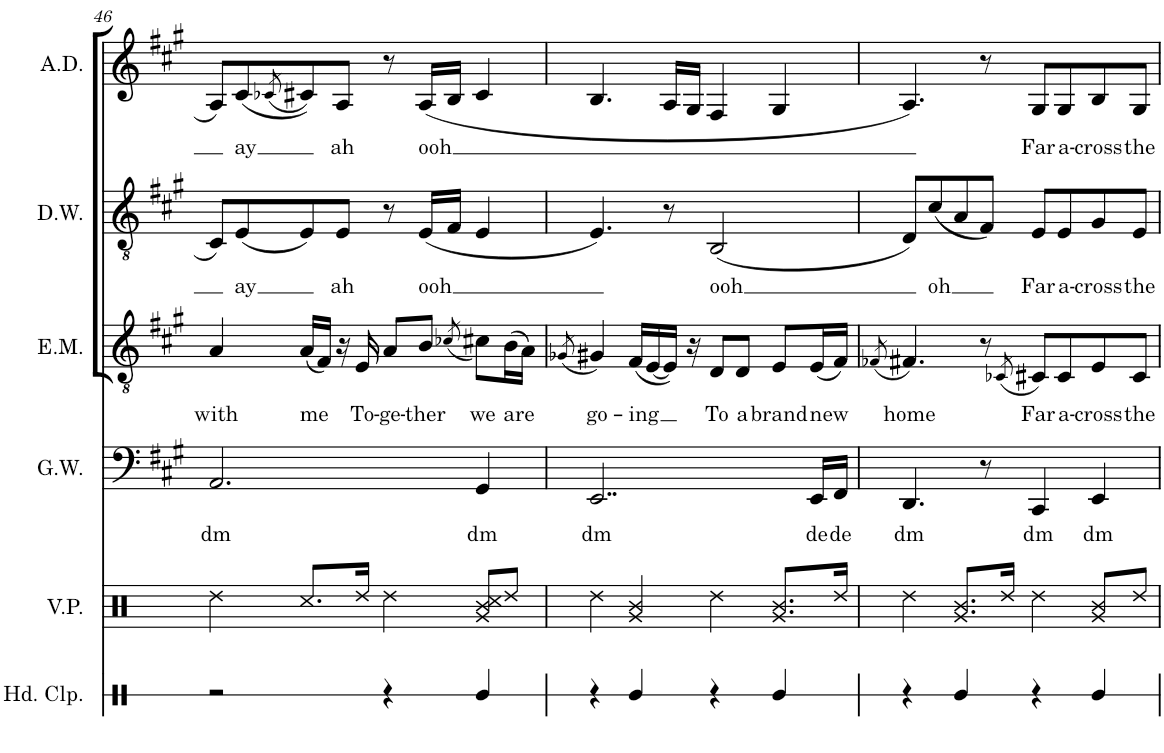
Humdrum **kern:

**kern	**text	**kern	**text	**kern	**text	**kern	**text
*part4	*part4	*part3	*part3	*part2	*part2	*part1	*part1
*staff4	*staff4	*staff3	*staff3	*staff2	*staff2	*staff1	*staff1
*I"Gary Warren	*	*I"Elijah Morman	*	*I"Daniel Wood	*	*I"Ayana Diaz	*
*I'G.W.	*	*I'E.M.	*	*I'D.W.	*	*I'A.D.	*
!!LO:PB:g=z
*clefF4	*	*clefGv2	*	*clefGv2	*	*clefG2	*
*k[f#c#g#]	*	*k[f#c#g#]	*	*k[f#c#g#]	*	*k[f#c#g#]	*
*M4/4	*	*M4/4	*	*M4/4	*	*M4/4	*
=46	=46	=46	=46	=46	=46	=46	=46
!	!LO:LY:b	!	!LO:LY:b	!	!	!	!
2.AA/	dm	4A/	with	8C#/L	.	8A/L	.
!	!	!	!	!	!LO:LY:b	!	!LO:LY:b
.	.	.	.	(8E/	ay	(8c#/	ay
.	.	.	.	.	.	(8qc-X/	.
!	!	!	!LO:LY:b	!	!	!	!
.	.	(16A/LL	me	8E/)	.	8c#X/))	.
.	.	16F#/JJ)	.	.	.	.	.
!	!	!	!	!	!LO:LY:b	!	!LO:LY:b
.	.	16r	.	8E/J	ah	8A/J	ah
!	!	!	!LO:LY:b	!	!	!	!
.	.	16E/	To-	.	.	.	.
!	!	!	!LO:LY:b	!	!	!	!
.	.	8A/L	-ge-	8r	.	8r	.
!	!	!	!LO:LY:b	!	!LO:LY:b	!	!LO:LY:b
.	.	8B/J	-ther	(16E/LL	ooh	(16A/LL	ooh
.	.	.	.	16F#/JJ	.	16B/JJ	.
.	.	(8qc-X/	.	.	.	.	.
!	!LO:LY:b	!	!LO:LY:b	!	!	!	!
4GG#/	dm	8c#X\L)	we	4E/	.	4c#/	.
!	!	!	!LO:LY:b	!	!	!	!
.	.	(16B\L	are	.	.	.	.
.	.	16A\JJ)	.	.	.	.	.
=47	=47	=47	=47	=47	=47	=47	=47
.	.	(8qG-X/	.	.	.	.	.
!	!LO:LY:b	!	!LO:LY:b	!	!	!	!
2..EE/	dm	4G#X/)	go-	4.E/)	.	4.B/	.
!	!	!	!LO:LY:b	!	!	!	!
.	.	(16F#/LL	-ing	.	.	.	.
.	.	[16E/	.	.	.	.	.
.	.	16E/JJ])	.	8r	.	16A/LL	.
.	.	16r	.	.	.	16G#/JJ	.
!	!	!	!LO:LY:b	!	!LO:LY:b	!	!
.	.	8D/L	To	(2BB/	ooh	4F#/	.
!	!	!	!LO:LY:b	!	!	!	!
.	.	8D/J	a	.	.	.	.
!	!	!	!LO:LY:b	!	!	!	!
.	.	8E/L	brand	.	.	4G#/	.
!	!LO:LY:b	!	!LO:LY:b	!	!	!	!
16EE/LL	de	(16E/L	new	.	.	.	.
!	!LO:LY:b	!	!	!	!	!	!
16FF#/JJ	de	16F#/JJ)	.	.	.	.	.
=48	=48	=48	=48	=48	=48	=48	=48
.	.	(8qF-X/	.	.	.	.	.
!	!LO:LY:b	!	!LO:LY:b	!	!	!	!
4.DD/	dm	4.F#X/)	home	8D/L)	.	4.A/)	.
!	!	!	!	!	!LO:LY:b	!	!
.	.	.	.	(8c#/	oh	.	.
.	.	.	.	8A/	.	.	.
8r	.	8r	.	8F#/J)	.	8r	.
.	.	(8qC-X/	.	.	.	.	.
!	!LO:LY:b	!	!LO:LY:b	!	!LO:LY:b	!	!LO:LY:b
4CC#/	dm	8C#X/L)	Far	8E/L	Far	8G#/L	Far
!	!	!	!LO:LY:b	!	!LO:LY:b	!	!LO:LY:b
.	.	8C#/	a-	8E/	a-	8G#/	a-
!	!LO:LY:b	!	!LO:LY:b	!	!LO:LY:b	!	!LO:LY:b
4EE/	dm	8E/	-cross	8G#/	-cross	8B/	-cross
!	!	!	!LO:LY:b	!	!LO:LY:b	!	!LO:LY:b
.	.	8C#/J	the	8E/J	the	8G#/J	the
=	=	=	=	=	=	=	=
*-	*-	*-	*-	*-	*-	*-	*-
